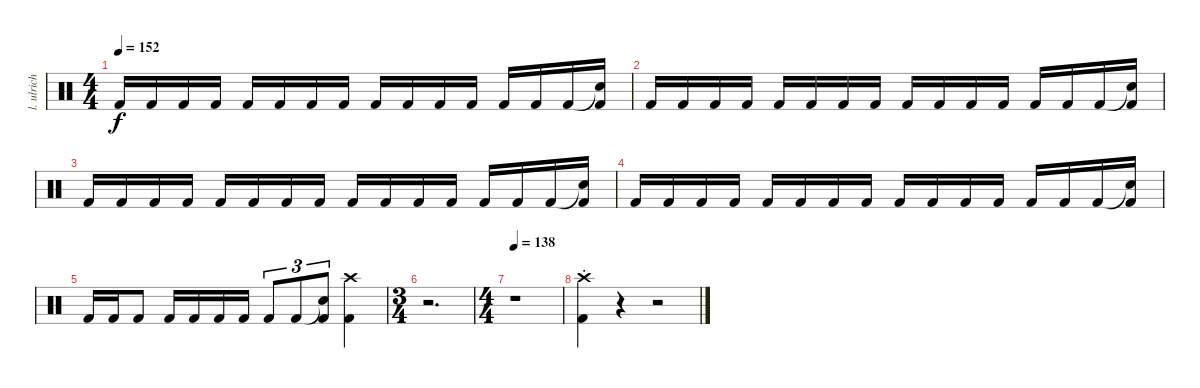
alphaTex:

\track ("l. ulrich - drums" "l. ulrich ") {instrument percussion}
\staff {score}
\articulation defaults
\ts (4 4)
\tempo 152
\clef neutral
\ks c "Kick (hit) 2".16{dy f} "Kick (hit) 2".16 "Kick (hit) 2".16 "Kick (hit) 2".16 "Kick (hit) 2".16 "Kick (hit) 2".16 "Kick (hit) 2".16 "Kick (hit) 2".16 "Kick (hit) 2".16 "Kick (hit) 2".16 "Kick (hit) 2".16 "Kick (hit) 2".16 "Kick (hit) 2".16 "Kick (hit) 2".16 "Kick (hit) 2".16
("Snare (hit)"{t} "Kick (hit) 2").16 |
"Kick (hit) 2".16 "Kick (hit) 2".16 "Kick (hit) 2".16 "Kick (hit) 2".16 "Kick (hit) 2".16 "Kick (hit) 2".16 "Kick (hit) 2".16 "Kick (hit) 2".16 "Kick (hit) 2".16 "Kick (hit) 2".16 "Kick (hit) 2".16 "Kick (hit) 2".16 "Kick (hit) 2".16 "Kick (hit) 2".16 "Kick (hit) 2".16 ("Snare (hit)"{t} "Kick (hit) 2").16 |
"Kick (hit) 2".16 "Kick (hit) 2".16 "Kick (hit) 2".16 "Kick (hit) 2".16 "Kick (hit) 2".16 "Kick (hit) 2".16 "Kick (hit) 2".16 "Kick (hit) 2".16 "Kick (hit) 2".16 "Kick (hit) 2".16 "Kick (hit) 2".16 "Kick (hit) 2".16 "Kick (hit) 2".16 "Kick (hit) 2".16 "Kick (hit) 2".16 ("Snare (hit)"{t} "Kick (hit) 2").16 |
"Kick (hit) 2".16 "Kick (hit) 2".16 "Kick (hit) 2".16 "Kick (hit) 2".16 "Kick (hit) 2".16 "Kick (hit) 2".16 "Kick (hit) 2".16 "Kick (hit) 2".16 "Kick (hit) 2".16 "Kick (hit) 2".16 "Kick (hit) 2".16 "Kick (hit) 2".16 "Kick (hit) 2".16 "Kick (hit) 2".16 "Kick (hit) 2".16 ("Snare (hit)"{t} "Kick (hit) 2").16 |
"Kick (hit) 2".16 "Kick (hit) 2".16 "Kick (hit) 2".8 "Kick (hit) 2".16 "Kick (hit) 2".16 "Kick (hit) 2".16 "Kick (hit) 2".16 "Kick (hit) 2".8{tu (3 2)} "Kick (hit) 2".8{tu (3 2)} ("Snare (hit)"{t} "Kick (hit) 2").8{tu (3 2)} ("Crash high (hit)" "Kick (hit) 2").4 |
\ts (3 4)
r.2{d} |
\ts (4 4)
\tempo 138
r.1 |
("Crash high (hit)"{st} "Kick (hit) 2"{st}).4 r.4 r.2
